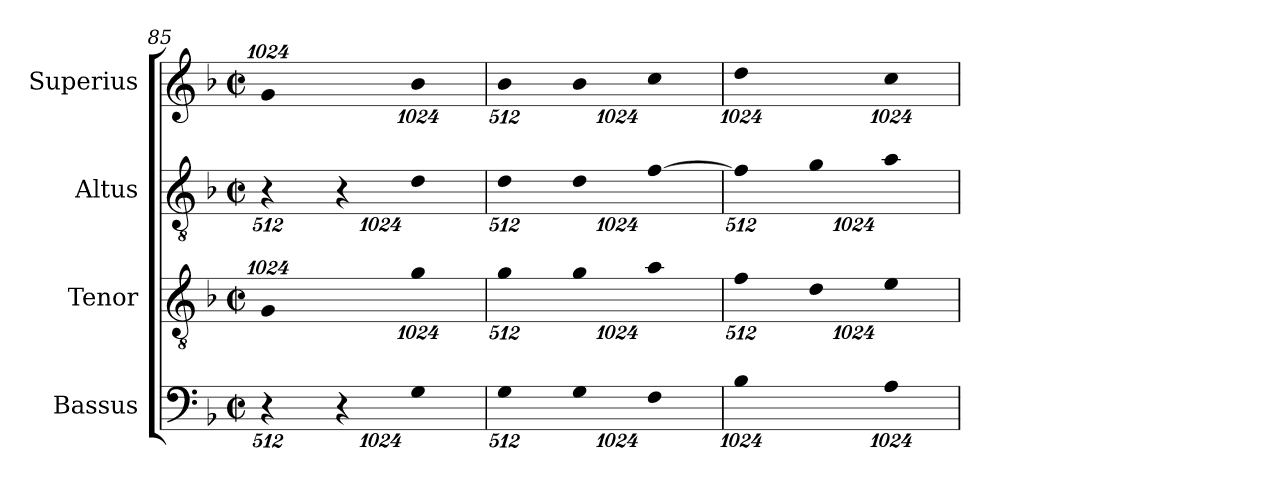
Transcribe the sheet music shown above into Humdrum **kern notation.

**kern	**kern	**kern	**kern
*part4	*part3	*part2	*part1
*staff4	*staff3	*staff2	*staff1
*I"Bassus	*I"Tenor	*I"Altus	*I"Superius
*I'B.	*I'T.	*	*I'S.
*clefF4	*clefGv2	*clefGv2	*clefG2
*	*ITrd7c12	*ITrd7c12	*
*k[b-]	*k[b-]	*k[b-]	*k[b-]
*F:	*F:	*F:	*F:
*M2/2	*M2/2	*M2/2	*M2/2
*met(c|)	*met(c|)	*met(c|)	*met(c|)
*Xbrackettup	*	*	*
=85	=85	=85	=85
!LO:N:vis=1	!	!	!
*	*Xbrackettup	*	*
!	!LO:N:vis=0	!	!
*	*	*Xbrackettup	*
!	!	!LO:N:vis=1	!
*	*	*	*Xbrackettup
!	!	!	!LO:N:vis=0
512%341r	1024%1365GGi	512%341r	1024%1365gi
!LO:N:vis=1	!	!LO:N:vis=1	!
1024%683r	.	1024%683r	.
!LO:N:vis=1	!LO:N:vis=1	!LO:N:vis=1	!LO:N:vis=1
1024%683Gi	1024%683Gi	1024%683Di	1024%683b-i
=86	=86	=86	=86
!LO:N:vis=1	!LO:N:vis=1	!LO:N:vis=1	!LO:N:vis=1
512%341Gi	512%341Gi	512%341Di	512%341b-i
!LO:N:vis=1	!LO:N:vis=1	!LO:N:vis=1	!LO:N:vis=1
1024%683Gi	1024%683Gi	1024%683Di	1024%683b-i
!LO:N:vis=1	!LO:N:vis=1	!LO:N:vis=1	!LO:N:vis=1
1024%683Fi	1024%683Ai	[>1024%683Fi	1024%683cci
=87	=87	=87	=87
!LO:N:vis=0	!LO:N:vis=1	!LO:N:vis=1	!LO:N:vis=0
1024%1365B-i	512%341Fi	512%341Fi]	1024%1365ddi
!	!LO:N:vis=1	!LO:N:vis=1	!
.	1024%683Di	1024%683Gi	.
!LO:N:vis=1	!LO:N:vis=1	!LO:N:vis=1	!LO:N:vis=1
1024%683Ai	1024%683Ei	1024%683Ai	1024%683cci
=	=	=	=
*-	*-	*-	*-
